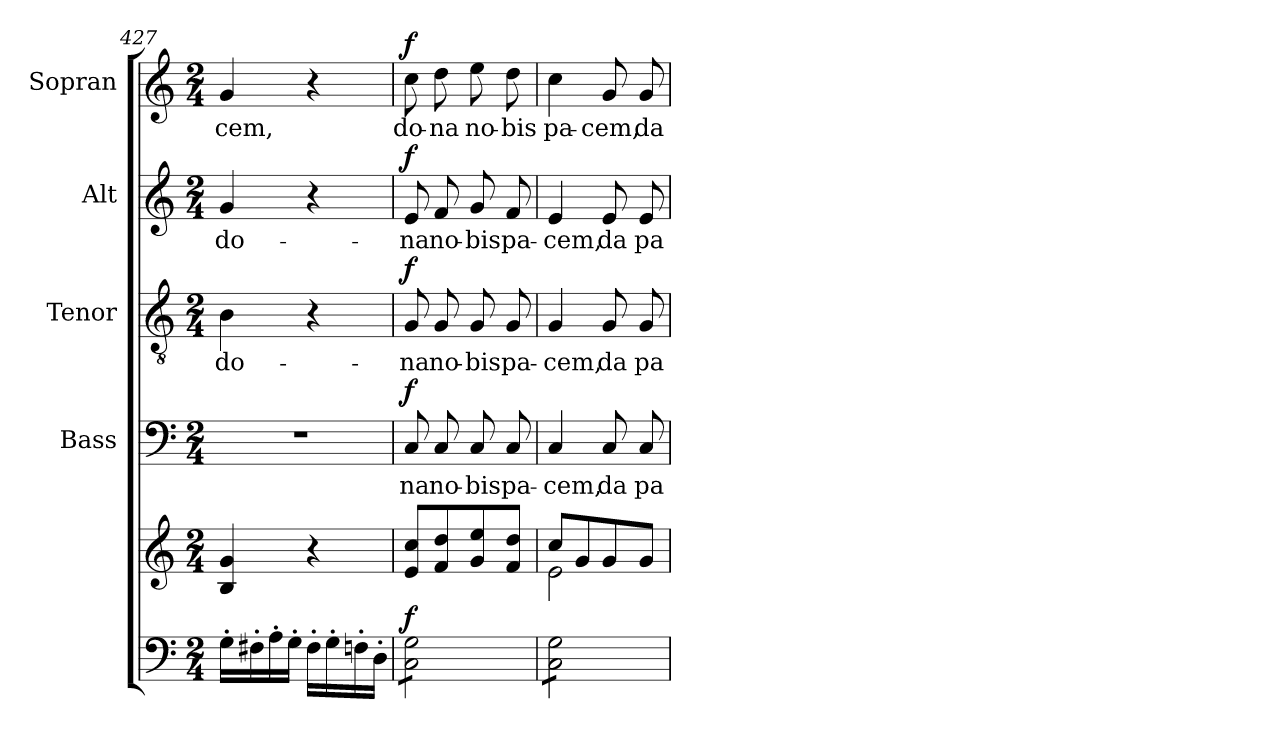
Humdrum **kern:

**kern	**kern	**dynam	**kern	**text	**dynam	**kern	**text	**dynam	**kern	**text	**dynam	**kern	**text	**dynam
*part5	*part5	*part5	*part4	*part4	*part4	*part3	*part3	*part3	*part2	*part2	*part2	*part1	*part1	*part1
*staff6	*staff5	*staff5/6	*staff4	*staff4	*staff4	*staff3	*staff3	*staff3	*staff2	*staff2	*staff2	*staff1	*staff1	*staff1
*	*	*	*I"Bass	*	*	*I"Tenor	*	*	*I"Alt	*	*	*I"Sopran	*	*
*	*	*	*I'B.	*	*	*I'T.	*	*	*I'A.	*	*	*I'S.	*	*
*clefF4	*clefG2	*	*clefF4	*	*	*clefGv2	*	*	*clefG2	*	*	*clefG2	*	*
*k[]	*k[]	*	*k[]	*	*	*k[]	*	*	*k[]	*	*	*k[]	*	*
*C:	*C:	*	*C:	*	*	*C:	*	*	*C:	*	*	*C:	*	*
*M2/4	*M2/4	*	*M2/4	*	*	*M2/4	*	*	*M2/4	*	*	*M2/4	*	*
=427	=427	=427	=427	=427	=427	=427	=427	=427	=427	=427	=427	=427	=427	=427
!	!	!	!	!	!	!	!LO:LY:b	!	!	!LO:LY:b	!	!	!LO:LY:b	!
16G'>\LL	4B/ 4g/	.	2r	.	.	4B\	do-	.	4g/	do-	.	4g/	-cem,	.
16F#X'>\	.	.	.	.	.	.	.	.	.	.	.	.	.	.
16A'>\	.	.	.	.	.	.	.	.	.	.	.	.	.	.
16G'>\JJ	.	.	.	.	.	.	.	.	.	.	.	.	.	.
16F#'>\LL	4r	.	.	.	.	4r	.	.	4r	.	.	4r	.	.
16G'>\	.	.	.	.	.	.	.	.	.	.	.	.	.	.
16Fn'>\	.	.	.	.	.	.	.	.	.	.	.	.	.	.
16D'>\JJ	.	.	.	.	.	.	.	.	.	.	.	.	.	.
=428	=428	=428	=428	=428	=428	=428	=428	=428	=428	=428	=428	=428	=428	=428
!	!	!LO:DY:a=2	!	!LO:LY:b	!LO:DY:a	!	!LO:LY:b	!LO:DY:a	!	!LO:LY:b	!LO:DY:a	!	!LO:LY:b	!LO:DY:a
*tremolo	*	*	*	*	*	*	*	*	*	*	*	*	*	*
8C\ 8G\L	8e/ 8cc/L	f	8C/	-na	f	8G/	-na	f	8e/	-na	f	8cc\	do-	f
!	!	!	!	!LO:LY:b	!	!	!LO:LY:b	!	!	!LO:LY:b	!	!	!LO:LY:b	!
8C\ 8G\	8f/ 8dd/	.	8C/	no-	.	8G/	no-	.	8f/	no-	.	8dd\	-na	.
!	!	!	!	!LO:LY:b	!	!	!LO:LY:b	!	!	!LO:LY:b	!	!	!LO:LY:b	!
8C\ 8G\	8g/ 8ee/	.	8C/	-bis	.	8G/	-bis	.	8g/	-bis	.	8ee\	no-	.
!	!	!	!	!LO:LY:b	!	!	!LO:LY:b	!	!	!LO:LY:b	!	!	!LO:LY:b	!
8C\ 8G\J	8f/ 8dd/J	.	8C/	pa-	.	8G/	pa-	.	8f/	pa-	.	8dd\	-bis	.
=429	=429	=429	=429	=429	=429	=429	=429	=429	=429	=429	=429	=429	=429	=429
*	*^	*	*	*	*	*	*	*	*	*	*	*	*	*
!	!	!	!	!	!LO:LY:b	!	!	!LO:LY:b	!	!	!LO:LY:b	!	!	!LO:LY:b	!
8C\ 8G\L	8cc/L	2e\	.	4C/	-cem,	.	4G/	-cem,	.	4e/	-cem,	.	4cc\	pa-	.
8C\ 8G\	8g/	.	.	.	.	.	.	.	.	.	.	.	.	.	.
!	!	!	!	!	!LO:LY:b	!	!	!LO:LY:b	!	!	!LO:LY:b	!	!	!LO:LY:b	!
8C\ 8G\	8g/	.	.	8C/	da	.	8G/	da	.	8e/	da	.	8g/	-cem,	.
!	!	!	!	!	!LO:LY:b	!	!	!LO:LY:b	!	!	!LO:LY:b	!	!	!LO:LY:b	!
8C\ 8G\J	8g/J	.	.	8C/	pa-	.	8G/	pa-	.	8e/	pa-	.	8g/	da	.
*Xtremolo	*	*	*	*	*	*	*	*	*	*	*	*	*	*	*
*	*v	*v	*	*	*	*	*	*	*	*	*	*	*	*	*
=	=	=	=	=	=	=	=	=	=	=	=	=	=	=
*-	*-	*-	*-	*-	*-	*-	*-	*-	*-	*-	*-	*-	*-	*-
